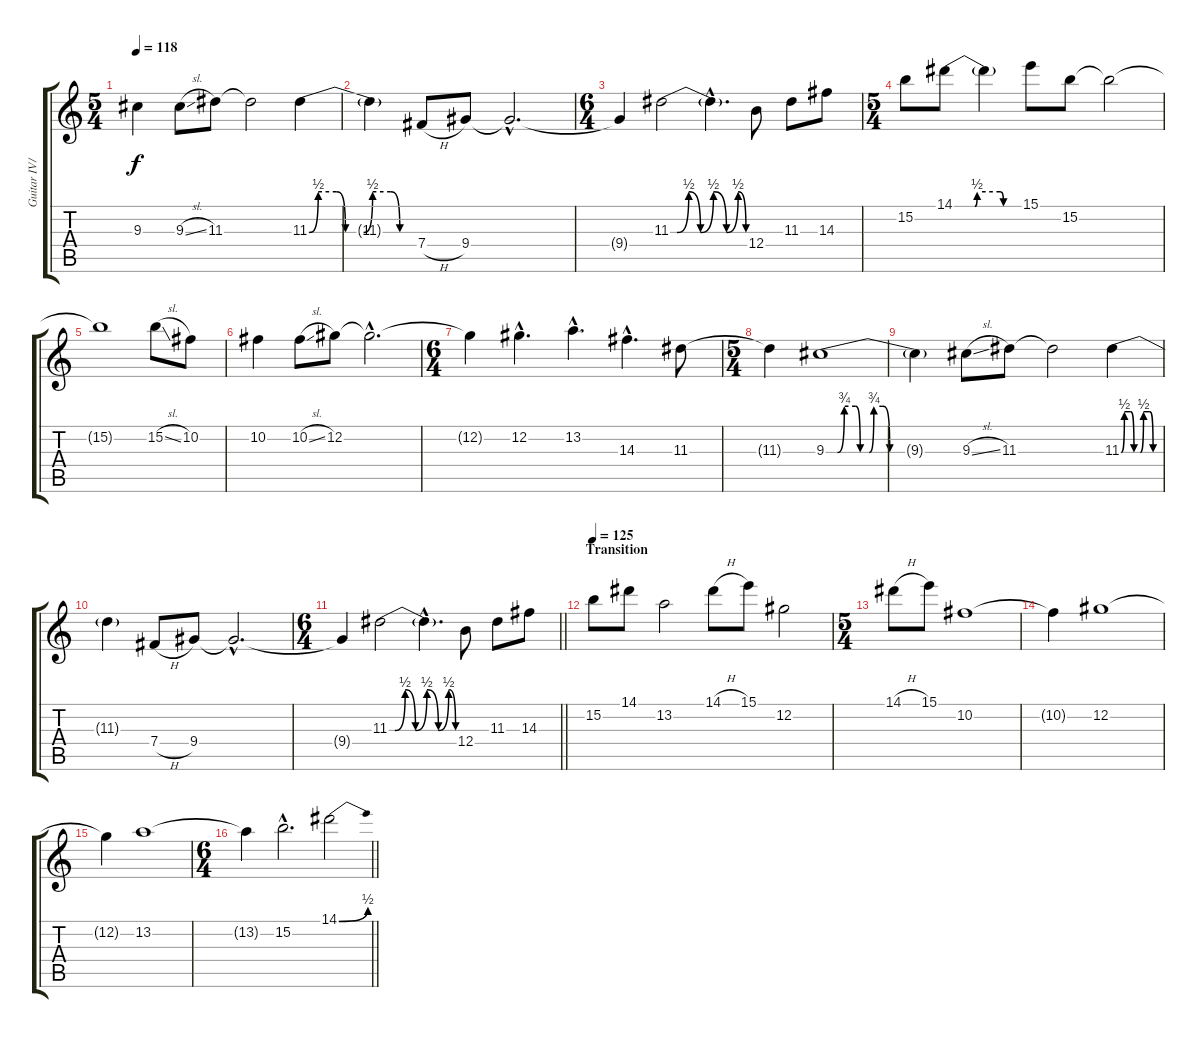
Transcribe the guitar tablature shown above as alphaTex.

\track ("Guitar IV/Guitar III Delay 1" "Guitar IV/") {instrument distortionguitar}
\staff {score tabs}
\tuning (Db4 Ab3 E3 B2 Gb2 Db2) {hide}
\ts (5 4)
\tempo 118
\clef g2
\ks c
9.3{t}.4{dy f} 9.3{sl}.8 11.3.8 11.3{t}.2 11.3{be (custom 0 0 5 2 15 2 20 0 30 0 35 2 45 2 50 0 60 0)}.4 |
11.3{t}.4 7.4{h}.8 9.4.8 9.4{hac t}.2{d} |
\ts (6 4)
9.4{t}.4 11.3{be (custom 0 0 5 0 14 2 23 0 33 2 43 0 52 2 58 0 60 0)}.2 11.3{hac t}.4{d} 12.4.8 11.3.8 14.3.8 |
\ts (5 4)
15.2.8 14.1{be (custom 0 0 18 0 20 2 40 2 43 0 60 0)}.8 14.1{t}.4 15.1.8 15.2.8 15.2{t}.2{volume 4} |
15.2{t}.1 15.2{sl}.8{volume 7} 10.2.8 |
10.2.4 10.2{sl}.8 12.2.8 12.2{hac t}.2{d} |
\ts (6 4)
12.2{t}.4 12.2{hac}.4{d} 13.2{hac}.4{d} 14.3{hac}.4{d} 11.3.8 |
\ts (5 4)
11.3{t}.4 9.3{be (custom 0 0 5 0 8 3 13 3 15 0 19 0 21 3 25 3 28 0 60 0)}.1 |
9.3{t}.4 9.3{sl}.8 11.3.8 11.3{t}.2 11.3{be (custom 0 0 5 2 15 2 20 0 30 0 35 2 45 2 50 0 60 0)}.4 |
11.3{t}.4 7.4{h}.8 9.4.8 9.4{hac t}.2{d} |
\ts (6 4)
\barLineRight lightlight
9.4{t}.4 11.3{be (custom 0 0 5 0 14 2 23 0 33 2 43 0 52 2 58 0 60 0)}.2 11.3{hac t}.4{d} 12.4.8 11.3.8 14.3.8 |
\section ("" "Transition")
\tempo 125
15.2.8 14.1.8 13.2.2 14.1{h}.8 15.1.8 12.2.2 |
\ts (5 4)
14.1{h}.8 15.1.8 10.2.1 |
10.2{t}.4 12.2.1 |
12.2{t}.4 13.2.1 |
\ts (6 4)
\barLineRight lightlight
13.2{t}.4 15.2{hac}.2{d} 14.1{be (bend 0 0 60 2)}.2
